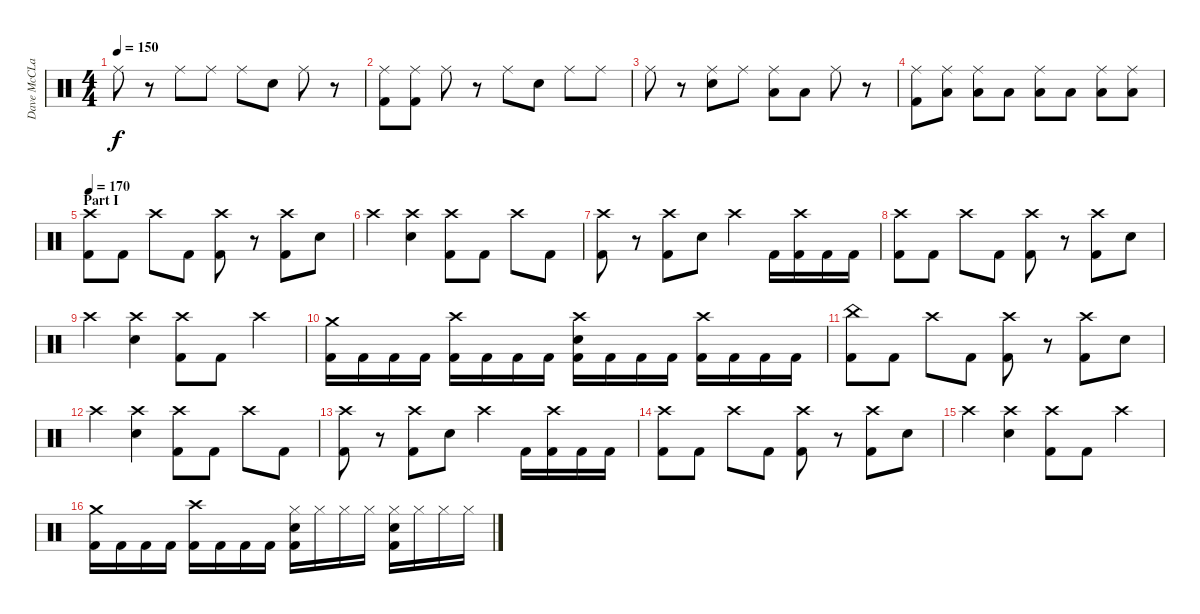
\track ("Dave McCLain" "Dave McCLa") {instrument percussion}
\staff {score}
\articulation defaults
\ts (4 4)
\tempo 150
\clef neutral
\ks c "Ride (middle)".8{dy f}
r.8 "Ride (middle)".8 "Ride (middle)".8 "Ride (middle)".8 "Electric Snare (hit)".8 "Ride (middle)".8 r.8 |
("Ride (middle)" "Kick (hit) 2").8 ("Ride (middle)" "Kick (hit) 2").8 "Ride (middle)".8 r.8 "Ride (middle)".8 "Electric Snare (hit)".8 "Ride (middle)".8 "Ride (middle)".8 |
"Ride (middle)".8 r.8 ("Ride (middle)" "Electric Snare (hit)").8 "Ride (middle)".8 ("Ride (middle)" "Low Tom (hit)").8 "Low Tom (hit)".8 "Ride (middle)".8 r.8 |
("Ride (middle)" "Kick (hit) 2").8 ("Ride (middle)" "Low Tom (hit)").8 ("Ride (middle)" "Low Tom (hit)").8 "Low Tom (hit)".8 ("Ride (middle)" "Low Tom (hit)").8 "Low Tom (hit)".8 ("Ride (middle)" "Low Tom (hit)").8 ("Ride (middle)" "Low Tom (hit)").8 |
\section ("" "Part I")
\tempo 170
("Crash high (hit)" "Kick (hit) 2").8{volume 14} "Kick (hit) 2".8 "Crash high (hit)".8 "Kick (hit) 2".8 ("Crash high (hit)" "Kick (hit) 2").8 r.8 ("Crash high (hit)" "Kick (hit) 2").8 "Electric Snare (hit)".8 |
"Crash high (hit)".4 ("Crash high (hit)" "Electric Snare (hit)").4 ("Crash high (hit)" "Kick (hit) 2").8 "Kick (hit) 2".8 "Crash high (hit)".8 "Kick (hit) 2".8 |
("Crash high (hit)" "Kick (hit) 2").8 r.8 ("Crash high (hit)" "Kick (hit) 2").8 "Electric Snare (hit)".8 "Crash high (hit)".4 "Kick (hit) 2".16 ("Crash high (hit)" "Kick (hit) 2").16 "Kick (hit) 2".16 "Kick (hit) 2".16 |
("Crash high (hit)" "Kick (hit) 2").8{volume 14} "Kick (hit) 2".8 "Crash high (hit)".8 "Kick (hit) 2".8 ("Crash high (hit)" "Kick (hit) 2").8 r.8 ("Crash high (hit)" "Kick (hit) 2").8 "Electric Snare (hit)".8 |
"Crash high (hit)".4 ("Crash high (hit)" "Electric Snare (hit)").4 ("Crash high (hit)" "Kick (hit) 2").8 "Kick (hit) 2".8 "Crash high (hit)".4 |
("Crash medium (hit)" "Kick (hit) 2").16 "Kick (hit) 2".16 "Kick (hit) 2".16 "Kick (hit) 2".16 ("Crash high (hit)" "Kick (hit) 2").16 "Kick (hit) 2".16 "Kick (hit) 2".16 "Kick (hit) 2".16 ("Crash high (hit)" "Electric Snare (hit)" "Kick (hit) 2").16 "Kick (hit) 2".16 "Kick (hit) 2".16 "Kick (hit) 2".16 ("Crash high (hit)" "Kick (hit) 2").16 "Kick (hit) 2".16 "Kick (hit) 2".16 "Kick (hit) 2".16 |
("China (hit)" "Kick (hit) 2").8 "Kick (hit) 2".8 "Crash high (hit)".8 "Kick (hit) 2".8 ("Crash high (hit)" "Kick (hit) 2").8 r.8 ("Crash high (hit)" "Kick (hit) 2").8 "Electric Snare (hit)".8 |
"Crash high (hit)".4 ("Crash high (hit)" "Electric Snare (hit)").4 ("Crash high (hit)" "Kick (hit) 2").8 "Kick (hit) 2".8 "Crash high (hit)".8 "Kick (hit) 2".8 |
("Crash high (hit)" "Kick (hit) 2").8 r.8 ("Crash high (hit)" "Kick (hit) 2").8 "Electric Snare (hit)".8 "Crash high (hit)".4 "Kick (hit) 2".16 ("Crash high (hit)" "Kick (hit) 2").16 "Kick (hit) 2".16 "Kick (hit) 2".16 |
("Crash high (hit)" "Kick (hit) 2").8{volume 14} "Kick (hit) 2".8 "Crash high (hit)".8 "Kick (hit) 2".8 ("Crash high (hit)" "Kick (hit) 2").8 r.8 ("Crash high (hit)" "Kick (hit) 2").8 "Electric Snare (hit)".8 |
"Crash high (hit)".4 ("Crash high (hit)" "Electric Snare (hit)").4 ("Crash high (hit)" "Kick (hit) 2").8 "Kick (hit) 2".8 "Crash high (hit)".4 |
("Crash medium (hit)" "Kick (hit) 2").16 "Kick (hit) 2".16 "Kick (hit) 2".16 "Kick (hit) 2".16 ("Crash high (hit)" "Kick (hit) 2").16 "Kick (hit) 2".16 "Kick (hit) 2".16 "Kick (hit) 2".16 ("Hi-Hat (closed)" "Electric Snare (hit)" "Kick (hit) 2").16 "Hi-Hat (closed)".16 "Hi-Hat (closed)".16 "Hi-Hat (closed)".16 ("Hi-Hat (closed)" "Electric Snare (hit)" "Kick (hit) 2").16 "Hi-Hat (closed)".16 "Hi-Hat (closed)".16 "Hi-Hat (closed)".16
